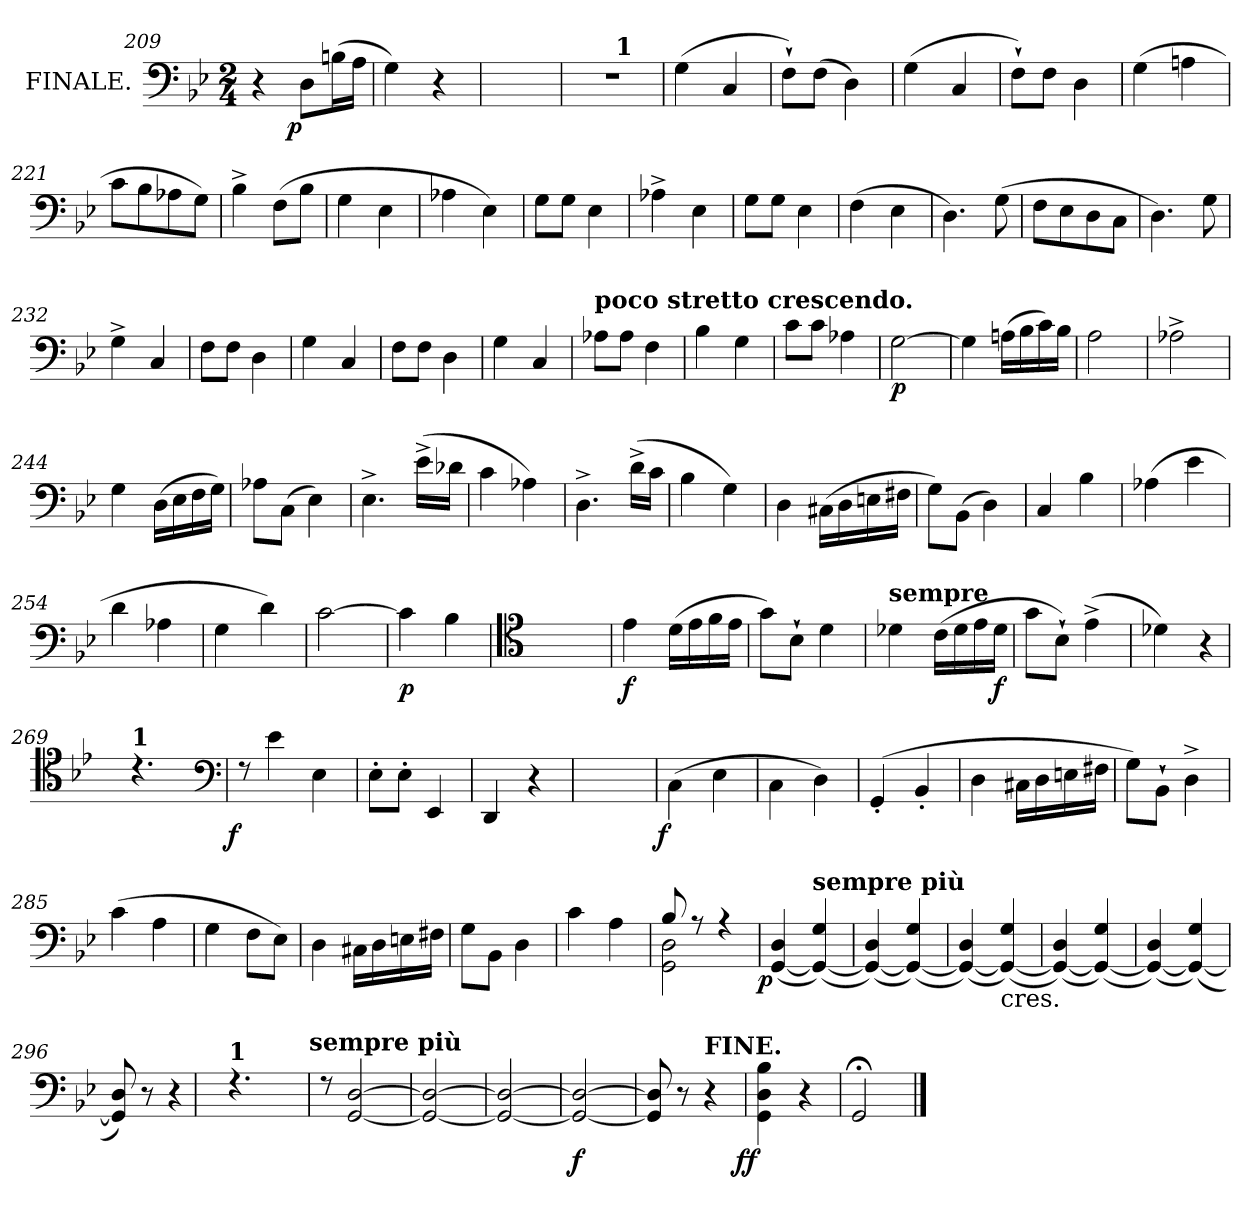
**kern	**dynam
*part1	*part1
*staff1	*staff1
*I"FINALE.	*
*clefF4	*
*k[b-e-]	*
*g:	*
*M2/4	*
=209	=209
4r	.
!	!LO:DY:b:rj
8DL	p
(>16BnL	.
16AJJ	.
=210	=210
4G)	.
4r	.
=211	=211
2ryy	.
=215	=215
!LO:TX:a:B:t=calando.	!
*^	*
2rF	4ryy	.
!	!LO:TX:a:B:t=1	!
.	4ryy	.
=216	=216	=216
!LO:TX:a:B:t=Tempo 1|o.	!	!
!LO:TX:a:B:t=espress.	!	!
*v	*v	*
(>4G	.
4C	.
=217	=217
8F`>L)	.
(>8FJ	.
4D)	.
=218	=218
(>4G	.
4C	.
=219	=219
8F`>L)	.
8FJ	.
4D	.
=220	=220
(>4G	.
4An	.
=221	=221
8cL	.
8B-	.
8A-X	.
8GJ)	.
=222	=222
4B-^<	.
(>8FL	.
8B-J	.
=223	=223
4G	.
4E-	.
=224	=224
4A-X	.
4E-)	.
=225	=225
8GL	.
8GJ	.
4E-	.
=226	=226
4A-X^<	.
4E-	.
=227	=227
8GL	.
8GJ	.
4E-	.
=228	=228
(>4F	.
4E-	.
=229	=229
4.D)	.
(>8G	.
=230	=230
8FL	.
8E-	.
8D	.
8CJ	.
=231	=231
4.D)	.
8G	.
=232	=232
4G^<	.
4C	.
=233	=233
8FL	.
8FJ	.
4D	.
=234	=234
4G	.
4C	.
=235	=235
8FL	.
8FJ	.
4D	.
=236	=236
4G	.
4C	.
=237	=237
!LO:TX:a:B:t=poco stretto crescendo.	!
8A-XL	.
8A-J	.
4F	.
=238	=238
4B-	.
4G	.
=239	=239
8cL	.
8cJ	.
4A-X	.
=240	=240
!	!LO:DY:b
[2G	p
=241	=241
4G]	.
(>16AnLL	.
16B-	.
16c)	.
16B-JJ	.
=242	=242
2A	.
=243	=243
2A-X^<	.
=244	=244
4G	.
(>16DLL	.
16E-	.
16F	.
16GJJ)	.
=245	=245
8A-XL	.
(>8CJ	.
4E-)	.
=246	=246
4.E-^<	.
(>16e-^<LL	.
16d-XJJ	.
=247	=247
4c	.
4A-X)	.
=248	=248
4.D^<	.
(>16d^<LL	.
16cJJ	.
=249	=249
4B-	.
4G)	.
=250	=250
4D	.
(>16C#XLL	.
16D	.
16En	.
16F#XJJ	.
=251	=251
8GL)	.
(>8BB-J	.
4D)	.
=252	=252
4C/	.
4B-	.
=253	=253
(>4A-X	.
4e-	.
=254	=254
4d	.
4A-X	.
=255	=255
4G	.
4d)	.
=256	=256
[2c	.
=257	=257
!	!LO:DY:b
4c]	p
4B-	.
=258	=258
*clefC4	*
2ryy	.
=264	=264
!	!LO:DY:b
4e-	f
(>16dLL	.
16e-	.
16f	.
16e-JJ	.
=265	=265
8gL)	.
8B-`>J	.
4d	.
=266	=266
!LO:TX:a:B:t=sempre	!
4d-X	.
(>16cLL	.
16d-	.
16e-	.
!	!LO:DY:b
16d-JJ	f
=267	=267
8gL	.
8B-`J)	.
(>4e-^<	.
=268	=268
4d-X)	.
!LO:N:vis=4	!
8r	.
=269	=269
8ryy	.
!LO:TX:a:B:t=1	!
4.rc	.
8ryy	.
*clefF4	*
=270	=270
!	!LO:DY:b:rj
8rF	f
4e-	.
4E-	.
=271	=271
8E-'>L	.
8E-'>J	.
4EE-	.
=272	=272
4DD	.
4r	.
=273	=273
2ryy	.
=280	=280
!	!LO:DY:b:rj
(>4C\	f
4E-	.
=281	=281
4C\	.
4D\)	.
=282	=282
(>4GG'<	.
4BB-'<	.
=283	=283
4D	.
16C#XLL	.
16D	.
16En	.
16F#XJJ	.
=284	=284
8GL)	.
8BB-`>J	.
4D^<	.
=285	=285
(>4c	.
4A	.
=286	=286
4G	.
8FL	.
8E-J)	.
=287	=287
4D	.
16C#XLL	.
16D	.
16En	.
16F#XJJ	.
=288	=288
8GL	.
8BB-J	.
4D	.
=289	=289
4c	.
4A	.
=290	=290
*^	*
8B-	2D 2GG	.
8rA	.	.
4rA	.	.
*v	*v	*
=291	=291
!	!LO:DY:b:rj
(>4D [4GG	p
!LO:TX:a:B:t=sempre più	!
(>4G 4GG_)	.
=292	=292
(>4D 4GG_)	.
(>4G 4GG_)	.
=293	=293
(>4D 4GG_)	.
!LO:TX:b:t=cres.	!
(>4G 4GG_)	.
=294	=294
(>4D 4GG_)	.
(>4G 4GG_)	.
=295	=295
(>4D 4GG_)	.
(>4G 4GG_)	.
=296	=296
8D 8GG])	.
8r	.
!LO:N:vis=4	!
8r	.
=297	=297
8ryy	.
!LO:TX:a:B:t=1	!
4.rF	.
8ryy	.
!LO:TX:a:B:t=sempre più	!
=298	=298
8rF	.
[2D [2GG	.
=299	=299
2D_ 2GG_	.
=300	=300
2D_ 2GG_	.
=301	=301
!	!LO:DY:b
2D_ 2GG_	f
=302	=302
8D] 8GG]	.
8r	.
!LO:TX:a:B:t=FINE.	!
4r	.
=303	=303
!	!LO:DY:b:rj
4B-\ 4D\ 4GG\	ff
4r	.
=304	=304
2GG;/	.
==	==
*-	*-
